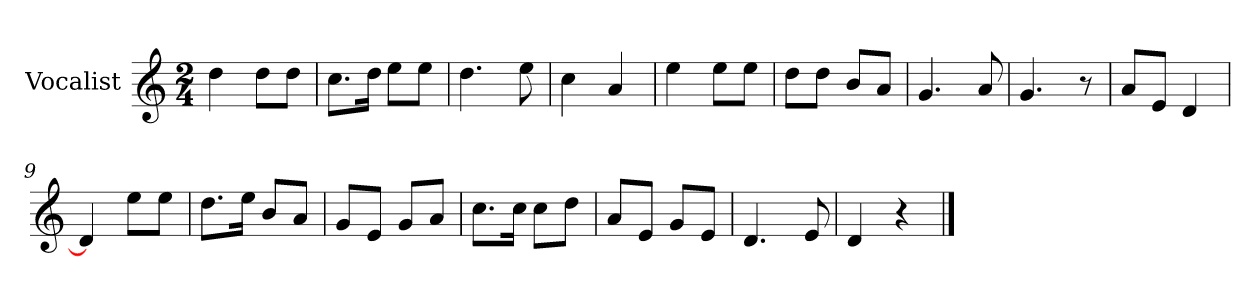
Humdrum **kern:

**kern
*part1
*staff1
*I"Vocalist
*k[]
*C:
*M2/4
=
4dd
8ddL
8ddJ
=1
8.ccL
16ddJk
8eeL
8eeJ
=2
4.dd
8ee
=3
4cc
4a
=4
4ee
8eeL
8eeJ
=5
8ddL
8ddJ
8bL
8aJ
=6
4.g
8a
=7
4.g
8r
=8
8aL
8eJ
4d
=9
4d]
8eeL
8eeJ
=10
8.ddL
16eeJk
8bL
8aJ
=11
8gL
8eJ
8gL
8aJ
=12
8.ccL
16ccJk
8ccL
8ddJ
=13
8aL
8eJ
8gL
8eJ
=14
4.d
8e
=15
4d
4r
==
*-
